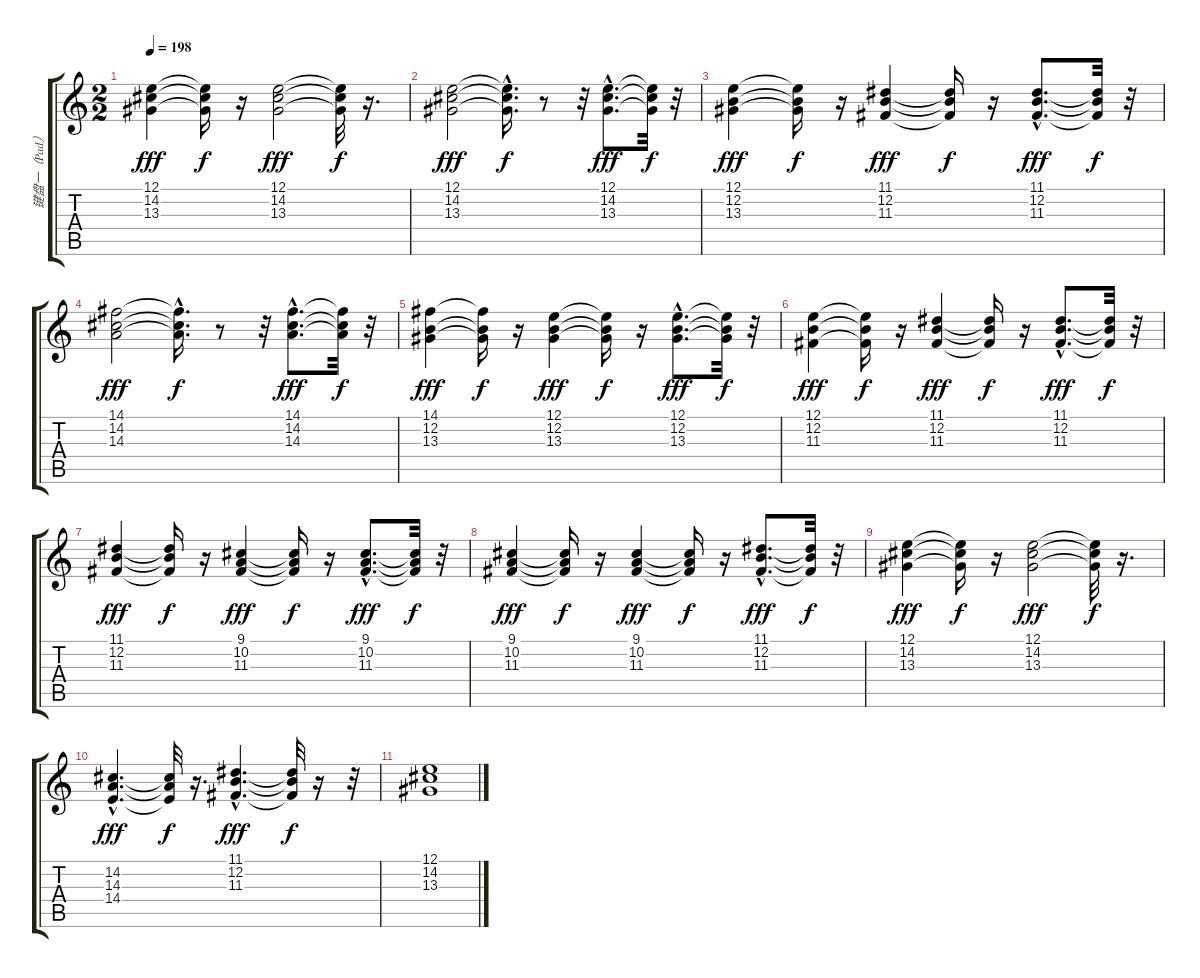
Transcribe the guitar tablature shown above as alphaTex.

\track ("键盘一（Pad）" "键盘一（Pad）") {instrument pad1newage}
\staff {score tabs}
\tuning (E4 B3 G3 D3 A2 E2) {hide}
\ts (2 2)
\tempo 198
\clef g2
\ks c
(12.1 14.2 13.3).4{dy fff} (12.1{t} 14.2{t} 13.3{t}).16{dy f} r.16 (12.1 14.2 13.3).2{dy fff} (12.1{t} 14.2{t} 13.3{t}).32{dy f} r.16{d} |
(12.1 14.2 13.3).2{dy fff} (12.1{hac t} 14.2{hac t} 13.3{hac t}).16{d dy f} r.8 r.32 (12.1{hac} 14.2{hac} 13.3{hac}).8{d dy fff} (12.1{t} 14.2{t} 13.3{t}).32{dy f} r.32 |
(12.1 12.2 13.3).4{dy fff} (12.1{t} 12.2{t} 13.3{t}).16{dy f} r.16 (11.1 12.2 11.3).4{dy fff} (11.1{t} 12.2{t} 11.3{t}).16{dy f} r.16 (11.1{hac} 12.2{hac} 11.3{hac}).8{d dy fff} (11.1{t} 12.2{t} 11.3{t}).32{dy f} r.32 |
(14.1 14.2 14.3).2{dy fff} (14.1{hac t} 14.2{hac t} 14.3{hac t}).16{d dy f} r.8 r.32 (14.1{hac} 14.2{hac} 14.3{hac}).8{d dy fff} (14.1{t} 14.2{t} 14.3{t}).32{dy f} r.32 |
(14.1 12.2 13.3).4{dy fff} (14.1{t} 12.2{t} 13.3{t}).16{dy f} r.16 (12.1 12.2 13.3).4{dy fff} (12.1{t} 12.2{t} 13.3{t}).16{dy f} r.16 (12.1{hac} 12.2{hac} 13.3{hac}).8{d dy fff} (12.1{t} 12.2{t} 13.3{t}).32{dy f} r.32 |
(12.1 12.2 11.3).4{dy fff} (12.1{t} 12.2{t} 11.3{t}).16{dy f} r.16 (11.1 12.2 11.3).4{dy fff} (11.1{t} 12.2{t} 11.3{t}).16{dy f} r.16 (11.1{hac} 12.2{hac} 11.3{hac}).8{d dy fff} (11.1{t} 12.2{t} 11.3{t}).32{dy f} r.32 |
(11.1 12.2 11.3).4{dy fff} (11.1{t} 12.2{t} 11.3{t}).16{dy f} r.16 (9.1 10.2 11.3).4{dy fff} (9.1{t} 10.2{t} 11.3{t}).16{dy f} r.16 (9.1{hac} 10.2{hac} 11.3{hac}).8{d dy fff} (9.1{t} 10.2{t} 11.3{t}).32{dy f} r.32 |
(9.1 10.2 11.3).4{dy fff} (9.1{t} 10.2{t} 11.3{t}).16{dy f} r.16 (9.1 10.2 11.3).4{dy fff} (9.1{t} 10.2{t} 11.3{t}).16{dy f} r.16 (11.1{hac} 12.2{hac} 11.3{hac}).8{d dy fff} (11.1{t} 12.2{t} 11.3{t}).32{dy f} r.32 |
(12.1 14.2 13.3).4{dy fff} (12.1{t} 14.2{t} 13.3{t}).16{dy f} r.16 (12.1 14.2 13.3).2{dy fff} (12.1{t} 14.2{t} 13.3{t}).32{dy f} r.16{d} |
(14.2{hac} 14.3{hac} 14.4{hac}).4{d dy fff} (14.2{t} 14.3{t} 14.4{t}).32{dy f} r.16{d} (11.1{hac} 12.2{hac} 11.3{hac}).4{d dy fff} (11.1{t} 12.2{t} 11.3{t}).32{dy f} r.16 r.32 |
(12.1 14.2 13.3).1
